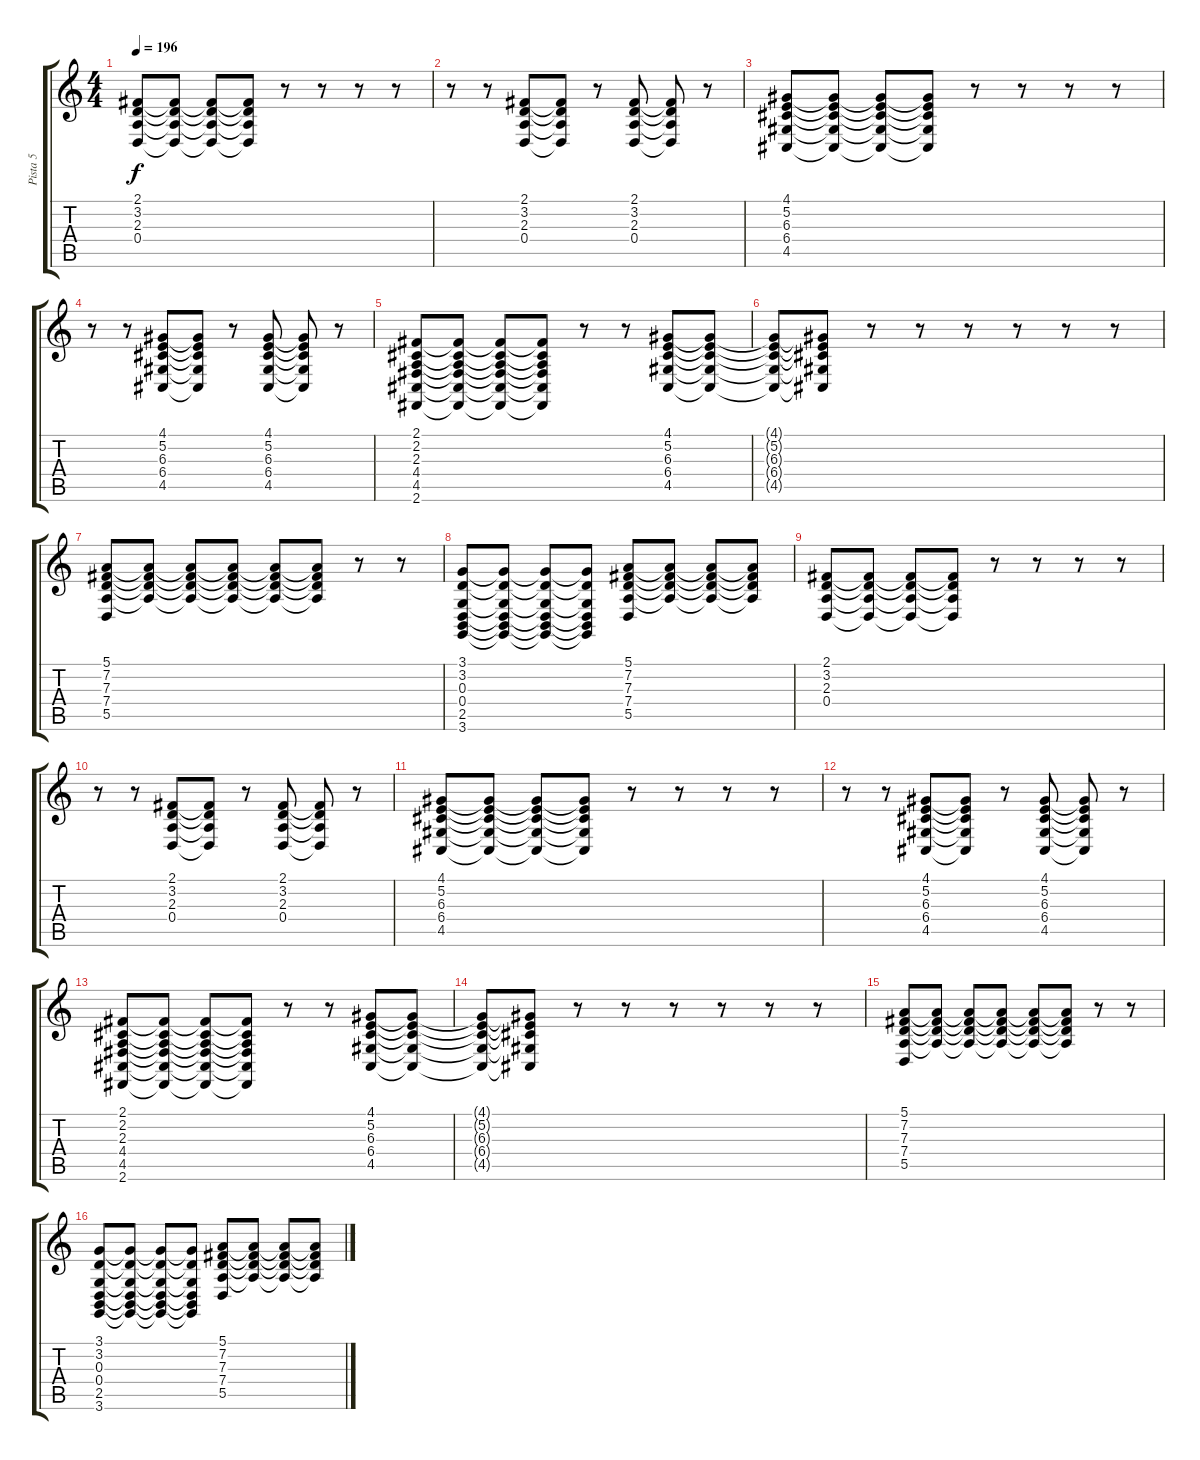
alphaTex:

\track ("Pista 5" "Pista 5") {instrument stringensemble1}
\staff {score tabs}
\tuning (E4 B3 G3 D3 A2 E2) {hide}
\ts (4 4)
\tempo 196
\clef g2
\ks c
(2.1 3.2 2.3 0.4).8{dy f} (2.1{t} 3.2{t} 2.3{t} 0.4{t}).8 (2.1{t} 3.2{t} 2.3{t} 0.4{t}).8 (2.1{t} 3.2{t} 2.3{t} 0.4{t}).8 r.8 r.8 r.8 r.8 |
r.8 r.8 (2.1 3.2 2.3 0.4).8 (2.1{t} 3.2{t} 2.3{t} 0.4{t}).8 r.8 (2.1 3.2 2.3 0.4).8 (2.1{t} 3.2{t} 2.3{t} 0.4{t}).8 r.8 |
(4.1 5.2 6.3 6.4 4.5).8 (4.1{t} 5.2{t} 6.3{t} 6.4{t} 4.5{t}).8 (4.1{t} 5.2{t} 6.3{t} 6.4{t} 4.5{t}).8 (4.1{t} 5.2{t} 6.3{t} 6.4{t} 4.5{t}).8 r.8 r.8 r.8 r.8 |
r.8 r.8 (4.1 5.2 6.3 6.4 4.5).8 (4.1{t} 5.2{t} 6.3{t} 6.4{t} 4.5{t}).8 r.8 (4.1 5.2 6.3 6.4 4.5).8 (4.1{t} 5.2{t} 6.3{t} 6.4{t} 4.5{t}).8 r.8 |
(2.1 2.2 2.3 4.4 4.5 2.6).8 (2.1{t} 2.2{t} 2.3{t} 4.4{t} 4.5{t} 2.6{t}).8 (2.1{t} 2.2{t} 2.3{t} 4.4{t} 4.5{t} 2.6{t}).8 (2.1{t} 2.2{t} 2.3{t} 4.4{t} 4.5{t} 2.6{t}).8 r.8 r.8 (4.1 5.2 6.3 6.4 4.5).8 (4.1{t} 5.2{t} 6.3{t} 6.4{t} 4.5{t}).8 |
(4.1{t} 5.2{t} 6.3{t} 6.4{t} 4.5{t}).8 (4.1{t} 5.2{t} 6.3{t} 6.4{t} 4.5{t}).8 r.8 r.8 r.8 r.8 r.8 r.8 |
(5.1 7.2 7.3 7.4 5.5).8 (5.1{t} 7.2{t} 7.3{t} 7.4{t}).8 (5.1{t} 7.2{t} 7.3{t} 7.4{t}).8 (5.1{t} 7.2{t} 7.3{t} 7.4{t}).8 (5.1{t} 7.2{t} 7.3{t} 7.4{t}).8 (5.1{t} 7.2{t} 7.3{t} 7.4{t}).8 r.8 r.8 |
(3.1 3.2 0.3 0.4 2.5 3.6).8 (3.1{t} 3.2{t} 0.3{t} 0.4{t} 2.5{t} 3.6{t}).8 (3.1{t} 3.2{t} 0.3{t} 0.4{t} 2.5{t} 3.6{t}).8 (3.1{t} 3.2{t} 0.3{t} 0.4{t} 2.5{t} 3.6{t}).8 (5.1 7.2 7.3 7.4 5.5).8 (5.1{t} 7.2{t} 7.3{t} 7.4{t}).8 (5.1{t} 7.2{t} 7.3{t} 7.4{t}).8 (5.1{t} 7.2{t} 7.3{t} 7.4{t}).8 |
(2.1 3.2 2.3 0.4).8 (2.1{t} 3.2{t} 2.3{t} 0.4{t}).8 (2.1{t} 3.2{t} 2.3{t} 0.4{t}).8 (2.1{t} 3.2{t} 2.3{t} 0.4{t}).8 r.8 r.8 r.8 r.8 |
r.8 r.8 (2.1 3.2 2.3 0.4).8 (2.1{t} 3.2{t} 2.3{t} 0.4{t}).8 r.8 (2.1 3.2 2.3 0.4).8 (2.1{t} 3.2{t} 2.3{t} 0.4{t}).8 r.8 |
(4.1 5.2 6.3 6.4 4.5).8 (4.1{t} 5.2{t} 6.3{t} 6.4{t} 4.5{t}).8 (4.1{t} 5.2{t} 6.3{t} 6.4{t} 4.5{t}).8 (4.1{t} 5.2{t} 6.3{t} 6.4{t} 4.5{t}).8 r.8 r.8 r.8 r.8 |
r.8 r.8 (4.1 5.2 6.3 6.4 4.5).8 (4.1{t} 5.2{t} 6.3{t} 6.4{t} 4.5{t}).8 r.8 (4.1 5.2 6.3 6.4 4.5).8 (4.1{t} 5.2{t} 6.3{t} 6.4{t} 4.5{t}).8 r.8 |
(2.1 2.2 2.3 4.4 4.5 2.6).8 (2.1{t} 2.2{t} 2.3{t} 4.4{t} 4.5{t} 2.6{t}).8 (2.1{t} 2.2{t} 2.3{t} 4.4{t} 4.5{t} 2.6{t}).8 (2.1{t} 2.2{t} 2.3{t} 4.4{t} 4.5{t} 2.6{t}).8 r.8 r.8 (4.1 5.2 6.3 6.4 4.5).8 (4.1{t} 5.2{t} 6.3{t} 6.4{t} 4.5{t}).8 |
(4.1{t} 5.2{t} 6.3{t} 6.4{t} 4.5{t}).8 (4.1{t} 5.2{t} 6.3{t} 6.4{t} 4.5{t}).8 r.8 r.8 r.8 r.8 r.8 r.8 |
(5.1 7.2 7.3 7.4 5.5).8 (5.1{t} 7.2{t} 7.3{t} 7.4{t}).8 (5.1{t} 7.2{t} 7.3{t} 7.4{t}).8 (5.1{t} 7.2{t} 7.3{t} 7.4{t}).8 (5.1{t} 7.2{t} 7.3{t} 7.4{t}).8 (5.1{t} 7.2{t} 7.3{t} 7.4{t}).8 r.8 r.8 |
(3.1 3.2 0.3 0.4 2.5 3.6).8 (3.1{t} 3.2{t} 0.3{t} 0.4{t} 2.5{t} 3.6{t}).8 (3.1{t} 3.2{t} 0.3{t} 0.4{t} 2.5{t} 3.6{t}).8 (3.1{t} 3.2{t} 0.3{t} 0.4{t} 2.5{t} 3.6{t}).8 (5.1 7.2 7.3 7.4 5.5).8 (5.1{t} 7.2{t} 7.3{t} 7.4{t}).8 (5.1{t} 7.2{t} 7.3{t} 7.4{t}).8 (5.1{t} 7.2{t} 7.3{t} 7.4{t}).8
